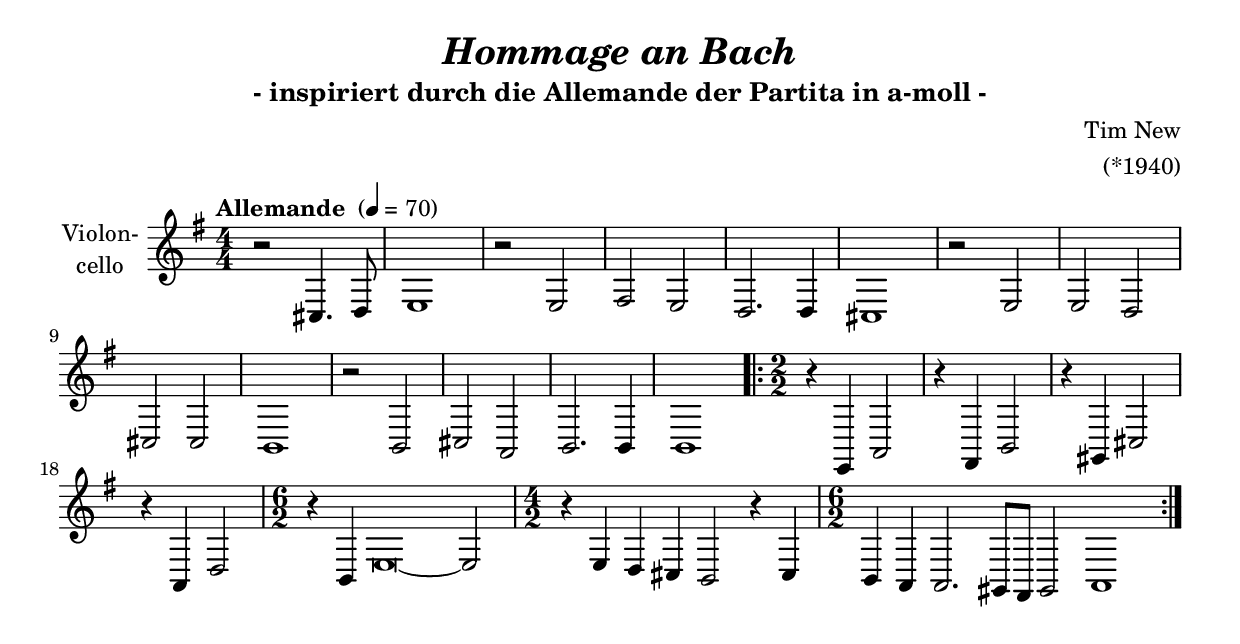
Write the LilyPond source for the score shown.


\version "2.14.2"
\include "deutsch.ly"
  
#(set-global-staff-size 20.25)

\header {
  title       = \markup \italic "Hommage an Bach"
  subtitle    = "- inspiriert durch die Allemande der Partita in a-moll -"
  composer    = "Tim New"
  arranger    = "(*1940)"
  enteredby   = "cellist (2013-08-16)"
}

voiceconsts = {
  \key d \minor
  \time 4/4
  \clef "bass"
  \numericTimeSignature
  \compressFullBarRests
  \tempo "Allemande " 4=70
}

%minstr = "harpsichord"
mihi = "clarinet"
%minstr = "accordion"
milo = "bassoon"

rall = \markup \bold \italic "rall."

\include "v1.ily"

music = \new StaffGroup <<
      \new Staff {
	\set Staff.midiInstrument = \milo
	\set Staff.instrumentName = \markup \center-column { "Violon-" "cello" }
	\transpose d e,, { \va }
      }
>>

\book {
  \score {
    \music
    \layout {}
  }

  \score {
    \unfoldRepeats \music

    \midi {
      \context {
        \Score
      }
    }
  }
}
